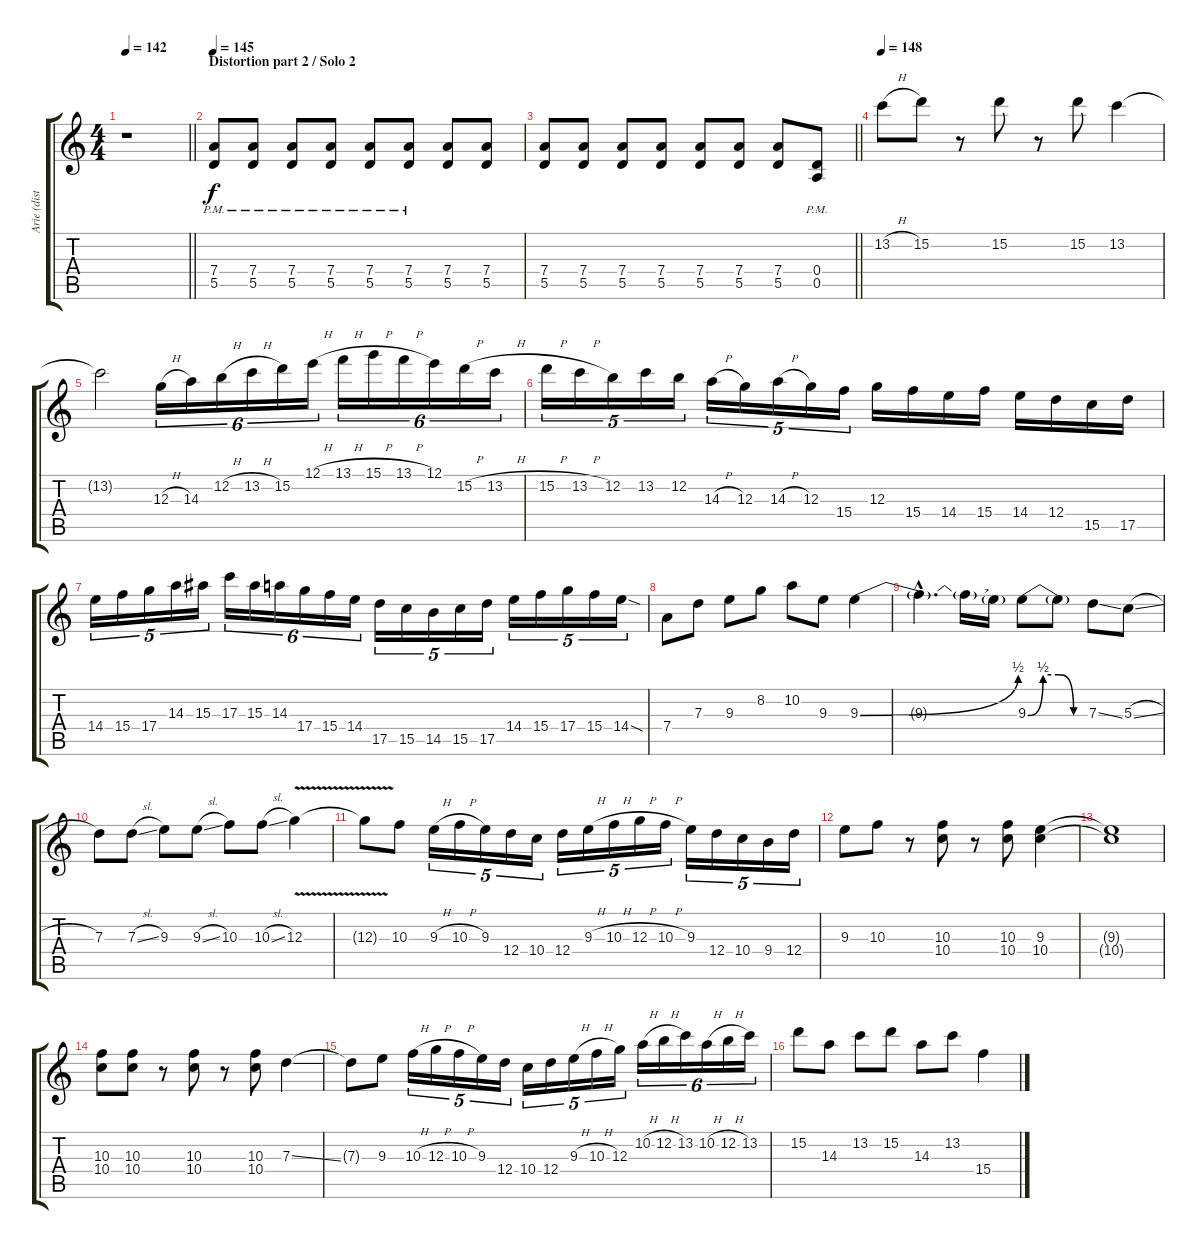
\track ("Arie (distortion)" "Arie (dist") {instrument distortionguitar}
\staff {score tabs}
\tuning (E4 B3 G3 D3 A2 E2) {hide}
\ts (4 4)
\tempo 142
\clef g2
\barLineRight lightlight
\ks c
r.1{dy f} |
\section ("" "Distortion part 2 / Solo 2")
\tempo 145
(7.4{pm} 5.5{pm}).8{volume 15 balance 16} (7.4{pm} 5.5{pm}).8 (7.4{pm} 5.5{pm}).8 (7.4{pm} 5.5{pm}).8 (7.4{pm} 5.5{pm}).8 (7.4{pm} 5.5{pm}).8 (7.4 5.5).8 (7.4 5.5).8 |
\barLineRight lightlight
(7.4 5.5).8 (7.4 5.5).8 (7.4 5.5).8 (7.4 5.5).8 (7.4 5.5).8 (7.4 5.5).8 (7.4 5.5).8 (0.4{pm} 0.5{pm}).8 |
\tempo 148
13.2{h}.8{balance 8} 15.2.8 r.8 15.2.8 r.8 15.2.8 13.2.4 |
13.2{t}.2 12.3{h}.16{tu (6 4)} 14.3.16{tu (6 4)} 12.2{h}.16{tu (6 4)} 13.2{h}.16{tu (6 4)} 15.2.16{tu (6 4)} 12.1{h}.16{tu (6 4)} 13.1{h}.16{tu (6 4)} 15.1{h}.16{tu (6 4)} 13.1{h}.16{tu (6 4)} 12.1.16{tu (6 4)} 15.2{h}.16{tu (6 4)} 13.2{h}.16{tu (6 4)} |
15.2{h}.16{tu (5 4)} 13.2{h}.16{tu (5 4)} 12.2.16{tu (5 4)} 13.2.16{tu (5 4)} 12.2.16{tu (5 4)} 14.3{h}.16{tu (5 4)} 12.3.16{tu (5 4)} 14.3{h}.16{tu (5 4)} 12.3.16{tu (5 4)} 15.4.16{tu (5 4)} 12.3.16 15.4.16 14.4.16 15.4.16 14.4.16 12.4.16 15.5.16 17.5.16 |
14.4.16{tu (5 4)} 15.4.16{tu (5 4)} 17.4.16{tu (5 4)} 14.3.16{tu (5 4)} 15.3.16{tu (5 4)} 17.3.16{tu (6 4)} 15.3.16{tu (6 4)} 14.3.16{tu (6 4)} 17.4.16{tu (6 4)} 15.4.16{tu (6 4)} 14.4.16{tu (6 4)} 17.5.16{tu (5 4)} 15.5.16{tu (5 4)} 14.5.16{tu (5 4)} 15.5.16{tu (5 4)} 17.5.16{tu (5 4)} 14.4.16{tu (5 4)} 15.4.16{tu (5 4)} 17.4.16{tu (5 4)} 15.4.16{tu (5 4)} 14.4{sod}.16{tu (5 4)} |
7.4.8 7.3.8 9.3.8 8.2.8 10.2.8 9.3.8 9.3{be (bend 0 0 60 2)}.4 |
9.3{hac t}.4{d} 9.3{t}.16 9.3{t}.16 9.3{be (custom 0 0 15 2 30 2 45 0 60 0)}.8 9.3{t}.8 7.3{ss}.8 5.3{sl}.8 |
7.3.8 7.3{sl}.8 9.3.8 9.3{sl}.8 10.3.8 10.3{sl}.8 12.3{v}.4 |
12.3{t}.8 10.3.8 9.3{h}.16{tu (5 4)} 10.3{h}.16{tu (5 4)} 9.3.16{tu (5 4)} 12.4.16{tu (5 4)} 10.4.16{tu (5 4)} 12.4.16{tu (5 4)} 9.3{h}.16{tu (5 4)} 10.3{h}.16{tu (5 4)} 12.3{h}.16{tu (5 4)} 10.3{h}.16{tu (5 4)} 9.3.16{tu (5 4)} 12.4.16{tu (5 4)} 10.4.16{tu (5 4)} 9.4.16{tu (5 4)} 12.4.16{tu (5 4)} |
9.3.8 10.3.8 r.8 (10.3 10.4).8 r.8 (10.3 10.4).8 (9.3 10.4).4 |
(9.3{t} 10.4{t}).1 |
(10.3 10.4).8 (10.3 10.4).8 r.8 (10.3 10.4).8 r.8 (10.3 10.4).8 7.3{ss}.4 |
7.3{t}.8 9.3.8 10.3{h}.16{tu (5 4)} 12.3{h}.16{tu (5 4)} 10.3{h}.16{tu (5 4)} 9.3.16{tu (5 4)} 12.4.16{tu (5 4)} 10.4.16{tu (5 4)} 12.4.16{tu (5 4)} 9.3{h}.16{tu (5 4)} 10.3{h}.16{tu (5 4)} 12.3.16{tu (5 4)} 10.2{h}.16{tu (6 4)} 12.2{h}.16{tu (6 4)} 13.2.16{tu (6 4)} 10.2{h}.16{tu (6 4)} 12.2{h}.16{tu (6 4)} 13.2.16{tu (6 4)} |
15.2.8 14.3.8 13.2.8 15.2.8 14.3.8 13.2.8 15.4{ss}.4
